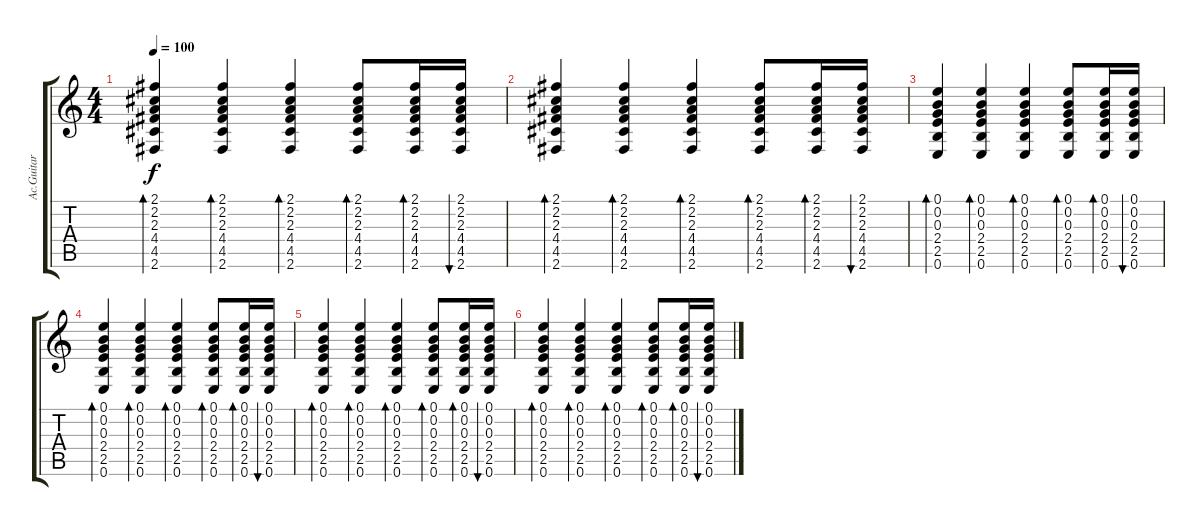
\track ("Ac.Guitar" "Ac.Guitar") {instrument acousticguitarsteel}
\staff {score tabs}
\tuning (E4 B3 G3 D3 A2 E2) {hide}
\ts (4 4)
\tempo 100
\clef g2
\ks c
(2.1 2.2 2.3 4.4 4.5 2.6).4{bd 30 dy f} (2.1 2.2 2.3 4.4 4.5 2.6).4{bd 30} (2.1 2.2 2.3 4.4 4.5 2.6).4{bd 30} (2.1 2.2 2.3 4.4 4.5 2.6).8{bd 30} (2.1 2.2 2.3 4.4 4.5 2.6).16{bd 30} (2.1 2.2 2.3 4.4 4.5 2.6).16{bu 30} |
(2.1 2.2 2.3 4.4 4.5 2.6).4{bd 30} (2.1 2.2 2.3 4.4 4.5 2.6).4{bd 30} (2.1 2.2 2.3 4.4 4.5 2.6).4{bd 30} (2.1 2.2 2.3 4.4 4.5 2.6).8{bd 30} (2.1 2.2 2.3 4.4 4.5 2.6).16{bd 30} (2.1 2.2 2.3 4.4 4.5 2.6).16{bu 30} |
(0.1 0.2 0.3 2.4 2.5 0.6).4{bd 30} (0.1 0.2 0.3 2.4 2.5 0.6).4{bd 30} (0.1 0.2 0.3 2.4 2.5 0.6).4{bd 30} (0.1 0.2 0.3 2.4 2.5 0.6).8{bd 30} (0.1 0.2 0.3 2.4 2.5 0.6).16{bd 30} (0.1 0.2 0.3 2.4 2.5 0.6).16{bu 30} |
(0.1 0.2 0.3 2.4 2.5 0.6).4{bd 30} (0.1 0.2 0.3 2.4 2.5 0.6).4{bd 30} (0.1 0.2 0.3 2.4 2.5 0.6).4{bd 30} (0.1 0.2 0.3 2.4 2.5 0.6).8{bd 30} (0.1 0.2 0.3 2.4 2.5 0.6).16{bd 30} (0.1 0.2 0.3 2.4 2.5 0.6).16{bu 30} |
(0.1 0.2 0.3 2.4 2.5 0.6).4{bd 30} (0.1 0.2 0.3 2.4 2.5 0.6).4{bd 30} (0.1 0.2 0.3 2.4 2.5 0.6).4{bd 30} (0.1 0.2 0.3 2.4 2.5 0.6).8{bd 30} (0.1 0.2 0.3 2.4 2.5 0.6).16{bd 30} (0.1 0.2 0.3 2.4 2.5 0.6).16{bu 30} |
(0.1 0.2 0.3 2.4 2.5 0.6).4{bd 30} (0.1 0.2 0.3 2.4 2.5 0.6).4{bd 30} (0.1 0.2 0.3 2.4 2.5 0.6).4{bd 30} (0.1 0.2 0.3 2.4 2.5 0.6).8{bd 30} (0.1 0.2 0.3 2.4 2.5 0.6).16{bd 30} (0.1 0.2 0.3 2.4 2.5 0.6).16{bu 30}
